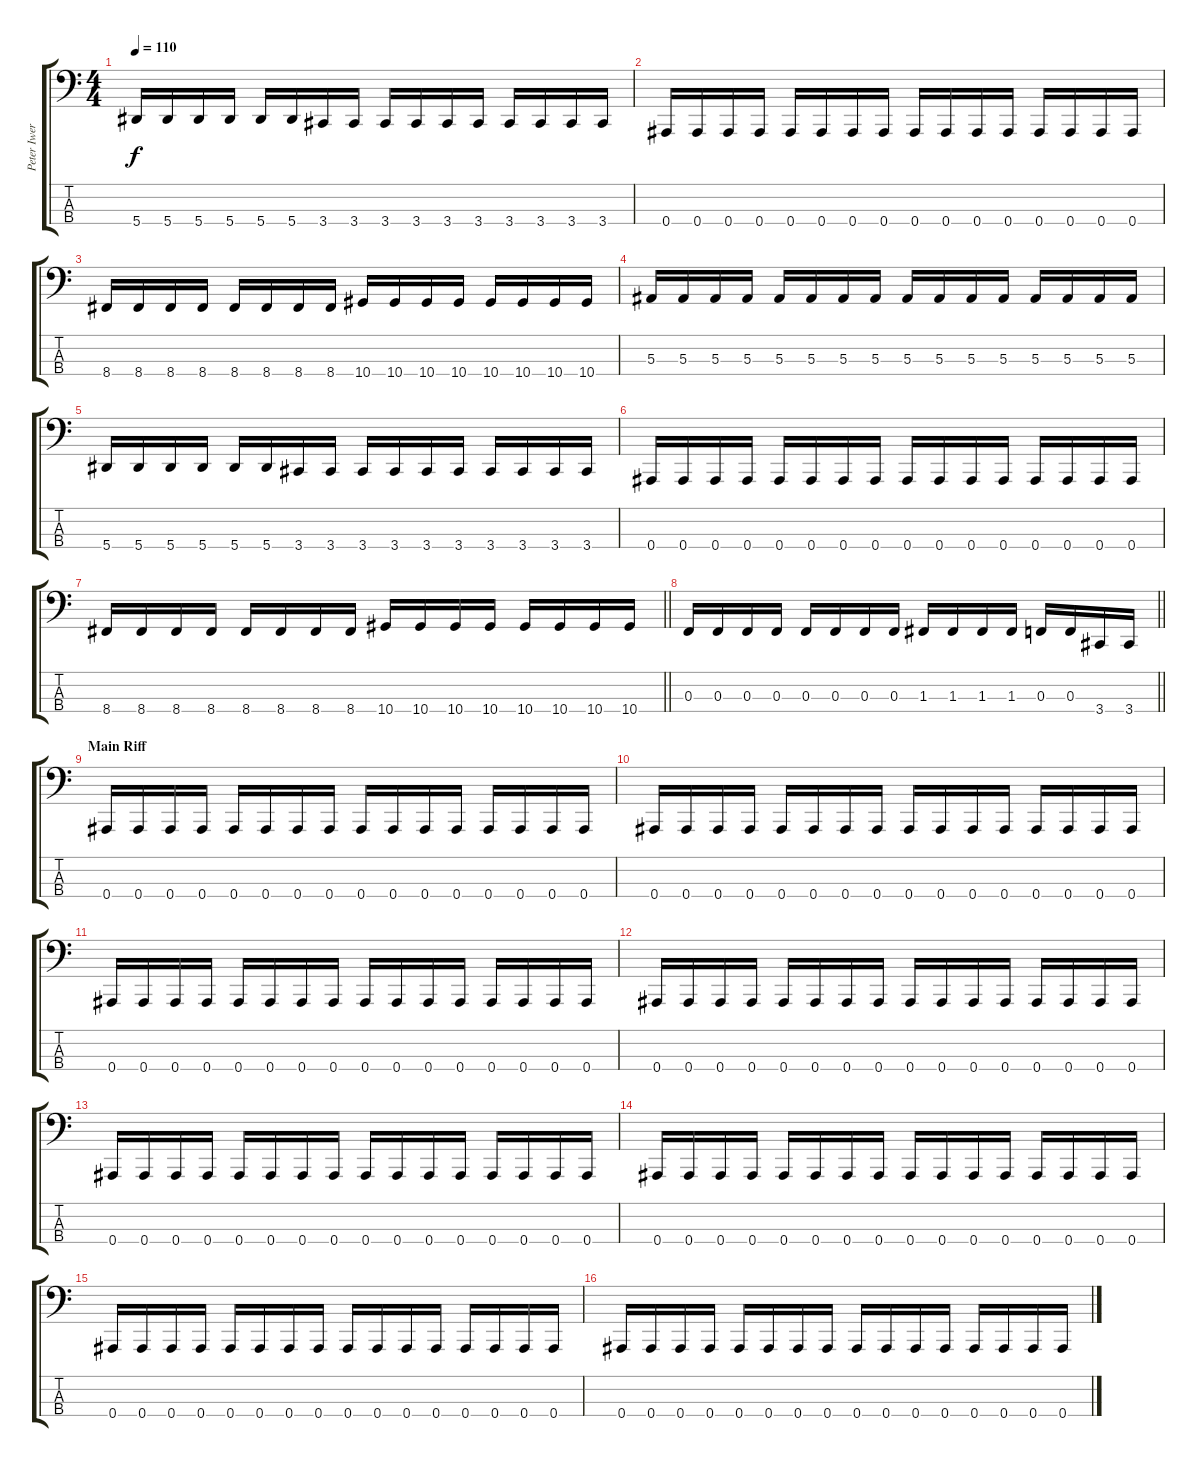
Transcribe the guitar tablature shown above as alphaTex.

\track ("Peter Iwers" "Peter Iwer") {instrument electricbassfinger}
\staff {score tabs}
\tuning (Eb2 Bb1 F1 Bb0) {hide}
\ts (4 4)
\tempo 110
\clef f4
\ks c
5.4.16{dy f} 5.4.16 5.4.16 5.4.16 5.4.16 5.4.16 3.4.16 3.4.16 3.4.16 3.4.16 3.4.16 3.4.16 3.4.16 3.4.16 3.4.16 3.4.16 |
0.4.16 0.4.16 0.4.16 0.4.16 0.4.16 0.4.16 0.4.16 0.4.16 0.4.16 0.4.16 0.4.16 0.4.16 0.4.16 0.4.16 0.4.16 0.4.16 |
8.4.16 8.4.16 8.4.16 8.4.16 8.4.16 8.4.16 8.4.16 8.4.16 10.4.16 10.4.16 10.4.16 10.4.16 10.4.16 10.4.16 10.4.16 10.4.16 |
5.3.16 5.3.16 5.3.16 5.3.16 5.3.16 5.3.16 5.3.16 5.3.16 5.3.16 5.3.16 5.3.16 5.3.16 5.3.16 5.3.16 5.3.16 5.3.16 |
5.4.16 5.4.16 5.4.16 5.4.16 5.4.16 5.4.16 3.4.16 3.4.16 3.4.16 3.4.16 3.4.16 3.4.16 3.4.16 3.4.16 3.4.16 3.4.16 |
0.4.16 0.4.16 0.4.16 0.4.16 0.4.16 0.4.16 0.4.16 0.4.16 0.4.16 0.4.16 0.4.16 0.4.16 0.4.16 0.4.16 0.4.16 0.4.16 |
\barLineRight lightlight
8.4.16 8.4.16 8.4.16 8.4.16 8.4.16 8.4.16 8.4.16 8.4.16 10.4.16 10.4.16 10.4.16 10.4.16 10.4.16 10.4.16 10.4.16 10.4.16 |
\barLineRight lightlight
0.3.16 0.3.16 0.3.16 0.3.16 0.3.16 0.3.16 0.3.16 0.3.16 1.3.16 1.3.16 1.3.16 1.3.16 0.3.16 0.3.16 3.4.16 3.4.16 |
\section ("" "Main Riff")
0.4.16 0.4.16 0.4.16 0.4.16 0.4.16 0.4.16 0.4.16 0.4.16 0.4.16 0.4.16 0.4.16 0.4.16 0.4.16 0.4.16 0.4.16 0.4.16 |
0.4.16 0.4.16 0.4.16 0.4.16 0.4.16 0.4.16 0.4.16 0.4.16 0.4.16 0.4.16 0.4.16 0.4.16 0.4.16 0.4.16 0.4.16 0.4.16 |
0.4.16 0.4.16 0.4.16 0.4.16 0.4.16 0.4.16 0.4.16 0.4.16 0.4.16 0.4.16 0.4.16 0.4.16 0.4.16 0.4.16 0.4.16 0.4.16 |
0.4.16 0.4.16 0.4.16 0.4.16 0.4.16 0.4.16 0.4.16 0.4.16 0.4.16 0.4.16 0.4.16 0.4.16 0.4.16 0.4.16 0.4.16 0.4.16 |
0.4.16 0.4.16 0.4.16 0.4.16 0.4.16 0.4.16 0.4.16 0.4.16 0.4.16 0.4.16 0.4.16 0.4.16 0.4.16 0.4.16 0.4.16 0.4.16 |
0.4.16 0.4.16 0.4.16 0.4.16 0.4.16 0.4.16 0.4.16 0.4.16 0.4.16 0.4.16 0.4.16 0.4.16 0.4.16 0.4.16 0.4.16 0.4.16 |
0.4.16 0.4.16 0.4.16 0.4.16 0.4.16 0.4.16 0.4.16 0.4.16 0.4.16 0.4.16 0.4.16 0.4.16 0.4.16 0.4.16 0.4.16 0.4.16 |
0.4.16 0.4.16 0.4.16 0.4.16 0.4.16 0.4.16 0.4.16 0.4.16 0.4.16 0.4.16 0.4.16 0.4.16 0.4.16 0.4.16 0.4.16 0.4.16
